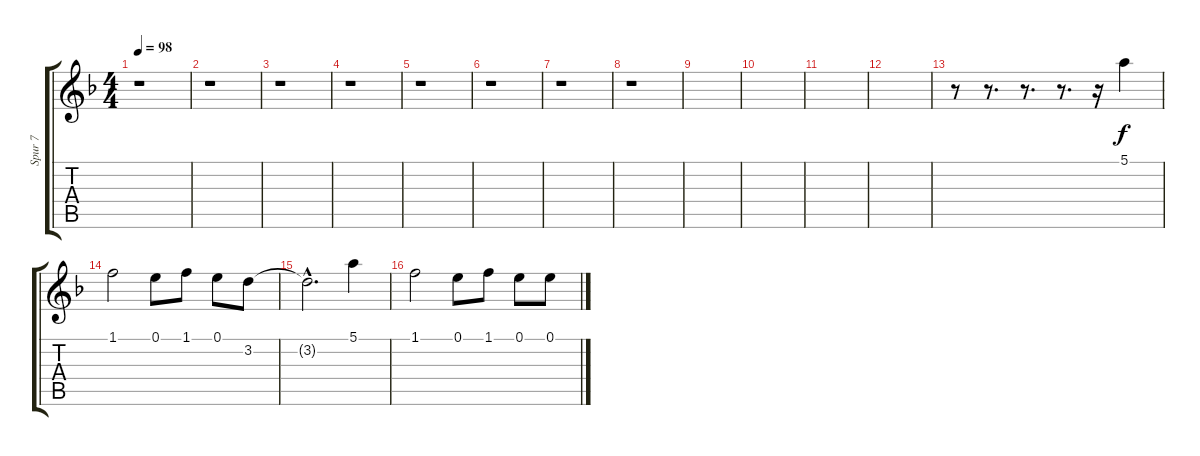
\track ("Spur 7" "Spur 7") {instrument distortionguitar}
\staff {score tabs}
\tuning (E4 B3 G3 D3 A2 E2) {hide}
\ts (4 4)
\tempo 98
\clef g2
\ks dminor
r.1{dy f} |
r.1 |
r.1 |
r.1 |
r.1 |
r.1 |
r.1 |
r.1 |
|
|
|
|
r.8 r.8{d} r.8{d} r.8{d} r.16 5.1.4 |
1.1.2 0.1.8 1.1.8 0.1.8 3.2.8 |
3.2{hac t}.2{d} 5.1.4 |
1.1.2 0.1.8 1.1.8 0.1.8 0.1.8
